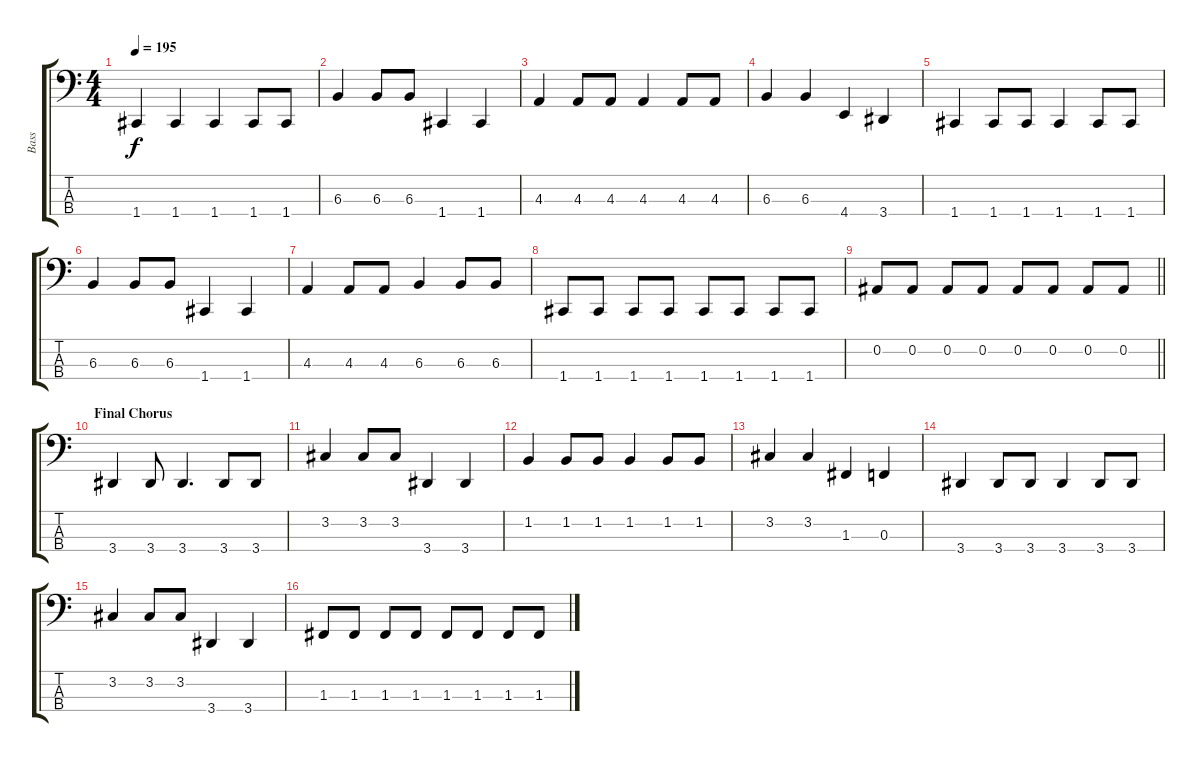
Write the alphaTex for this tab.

\track ("Bass" "Bass") {instrument electricbasspick}
\staff {score tabs}
\tuning (Eb2 Bb1 F1 C1) {hide}
\ts (4 4)
\tempo 195
\clef f4
\ks c
1.4.4{dy f} 1.4.4 1.4.4 1.4.8 1.4.8 |
6.3.4 6.3.8 6.3.8 1.4.4 1.4.4 |
4.3.4 4.3.8 4.3.8 4.3.4 4.3.8 4.3.8 |
6.3.4 6.3.4 4.4.4 3.4.4 |
1.4.4 1.4.8 1.4.8 1.4.4 1.4.8 1.4.8 |
6.3.4 6.3.8 6.3.8 1.4.4 1.4.4 |
4.3.4 4.3.8 4.3.8 6.3.4 6.3.8 6.3.8 |
1.4.8 1.4.8 1.4.8 1.4.8 1.4.8 1.4.8 1.4.8 1.4.8 |
\barLineRight lightlight
0.2.8 0.2.8 0.2.8 0.2.8 0.2.8 0.2.8 0.2.8 0.2.8 |
\section ("" "Final Chorus")
3.4.4 3.4.8 3.4.4{d} 3.4.8 3.4.8 |
3.2.4 3.2.8 3.2.8 3.4.4 3.4.4 |
1.2.4 1.2.8 1.2.8 1.2.4 1.2.8 1.2.8 |
3.2.4 3.2.4 1.3.4 0.3.4 |
3.4.4 3.4.8 3.4.8 3.4.4 3.4.8 3.4.8 |
3.2.4 3.2.8 3.2.8 3.4.4 3.4.4 |
1.3.8 1.3.8 1.3.8 1.3.8 1.3.8 1.3.8 1.3.8 1.3.8
